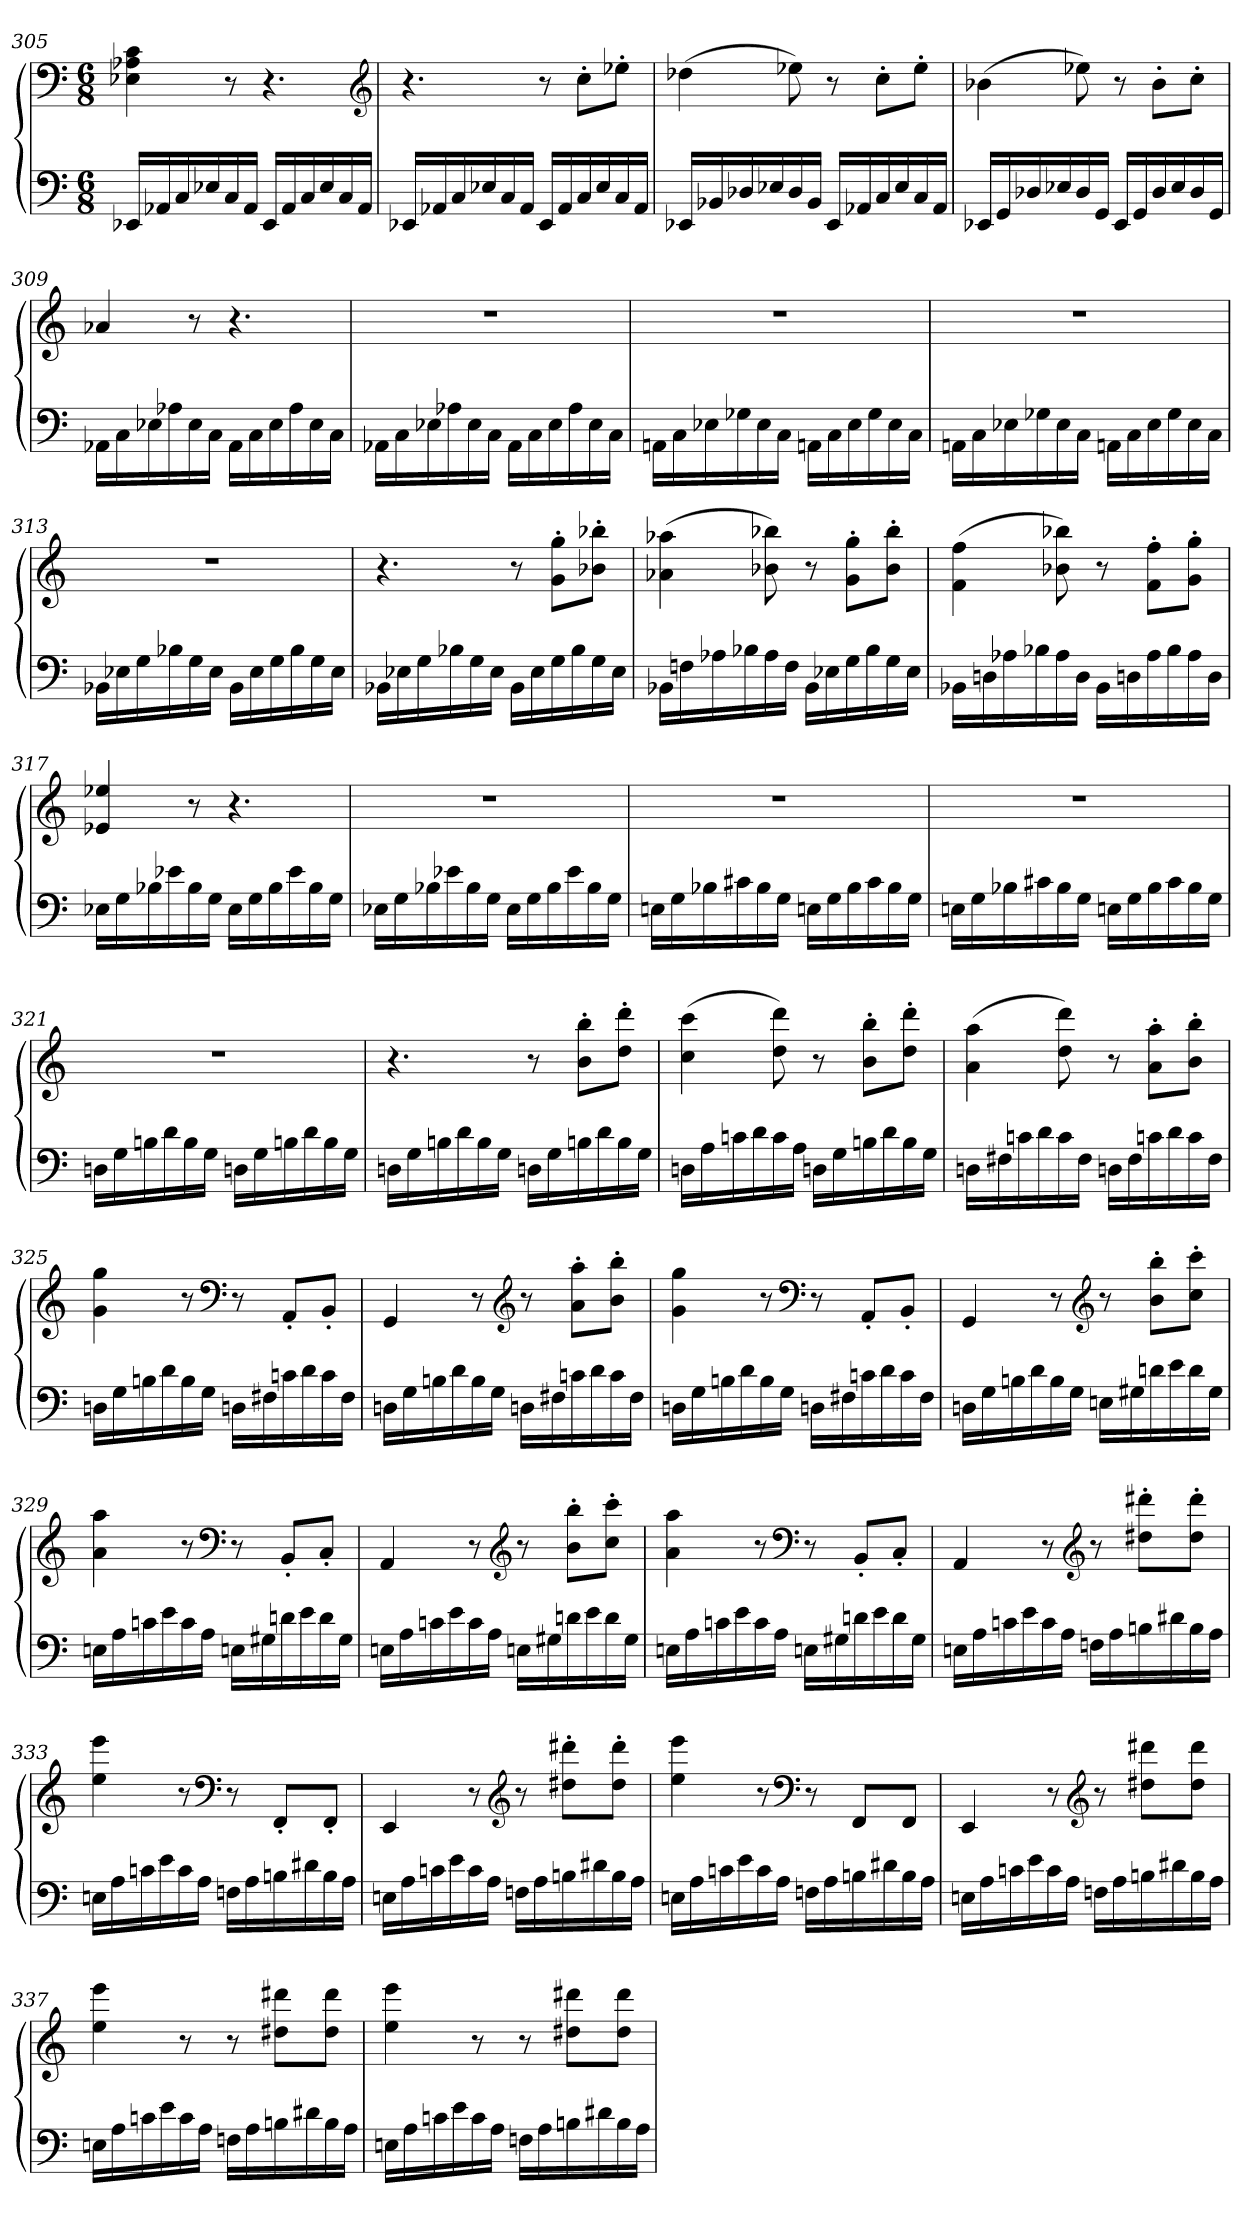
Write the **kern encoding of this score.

**kern	**kern
*part1	*part1
*staff2	*staff1
*clefF4	*clefF4
*k[]	*k[]
*M6/8	*M6/8
=305	=305
16EE-XLL	4E-X 4A-X 4c
16AA-X	.
16C	.
16E-X	.
16C	8r
16AA-JJ	.
16EE-LL	4.r
16AA-	.
16C	.
16E-	.
16C	.
16AA-JJ	.
*	*clefG2
=306	=306
16EE-XLL	4.r
16AA-X	.
16C	.
16E-X	.
16C	.
16AA-JJ	.
16EE-LL	8r
16AA-	.
16C	8cc'L
16E-	.
16C	8ee-X'J
16AA-JJ	.
=307	=307
16EE-XLL	(4dd-X
16BB-X	.
16D-X	.
16E-X	.
16D-	8ee-X)
16BB-JJ	.
16EE-LL	8r
16AA-X	.
16C	8cc'L
16E-	.
16C	8ee-'J
16AA-JJ	.
=308	=308
16EE-XLL	(4b-X
16GG	.
16D-X	.
16E-X	.
16D-	8ee-X)
16GGJJ	.
16EE-LL	8r
16GG	.
16D-	8b-'L
16E-	.
16D-	8cc'J
16GGJJ	.
=309	=309
16AA-XLL	4a-X
16C	.
16E-X	.
16A-X	.
16E-	8r
16CJJ	.
16AA-LL	4.r
16C	.
16E-	.
16A-	.
16E-	.
16CJJ	.
=310	=310
16AA-XLL	2.r
16C	.
16E-X	.
16A-X	.
16E-	.
16CJJ	.
16AA-LL	.
16C	.
16E-	.
16A-	.
16E-	.
16CJJ	.
=311	=311
16AAnLL	2.r
16C	.
16E-X	.
16G-X	.
16E-	.
16CJJ	.
16AAnLL	.
16C	.
16E-	.
16G-	.
16E-	.
16CJJ	.
=312	=312
16AAnLL	2.r
16C	.
16E-X	.
16G-X	.
16E-	.
16CJJ	.
16AAnLL	.
16C	.
16E-	.
16G-	.
16E-	.
16CJJ	.
=313	=313
16BB-XLL	2.r
16E-X	.
16G	.
16B-X	.
16G	.
16E-JJ	.
16BB-LL	.
16E-	.
16G	.
16B-	.
16G	.
16E-JJ	.
=314	=314
16BB-XLL	4.r
16E-X	.
16G	.
16B-X	.
16G	.
16E-JJ	.
16BB-LL	8r
16E-	.
16G	8g' 8gg'L
16B-	.
16G	8b-X' 8bb-X'J
16E-JJ	.
=315	=315
16BB-XLL	(4a-X 4aa-X
16Fn	.
16A-X	.
16B-X	.
16A-	8b-X 8bb-X)
16FJJ	.
16BB-LL	8r
16E-X	.
16G	8g' 8gg'L
16B-	.
16G	8b-' 8bb-'J
16E-JJ	.
=316	=316
16BB-XLL	(4f 4ff
16Dn	.
16A-X	.
16B-X	.
16A-	8b-X 8bb-X)
16DJJ	.
16BB-LL	8r
16Dn	.
16A-	8f' 8ff'L
16B-	.
16A-	8g' 8gg'J
16DJJ	.
=317	=317
16E-XLL	4e-X 4ee-X
16G	.
16B-X	.
16e-X	.
16B-	8r
16GJJ	.
16E-LL	4.r
16G	.
16B-	.
16e-	.
16B-	.
16GJJ	.
=318	=318
16E-XLL	2.r
16G	.
16B-X	.
16e-X	.
16B-	.
16GJJ	.
16E-LL	.
16G	.
16B-	.
16e-	.
16B-	.
16GJJ	.
=319	=319
16EnLL	2.r
16G	.
16B-X	.
16c#X	.
16B-	.
16GJJ	.
16EnLL	.
16G	.
16B-	.
16c#	.
16B-	.
16GJJ	.
=320	=320
16EnLL	2.r
16G	.
16B-X	.
16c#X	.
16B-	.
16GJJ	.
16EnLL	.
16G	.
16B-	.
16c#	.
16B-	.
16GJJ	.
=321	=321
16DnLL	2.r
16G	.
16Bn	.
16d	.
16B	.
16GJJ	.
16DnLL	.
16G	.
16Bn	.
16d	.
16B	.
16GJJ	.
=322	=322
16DnLL	4.r
16G	.
16Bn	.
16d	.
16B	.
16GJJ	.
16DnLL	8r
16G	.
16Bn	8b' 8bb'L
16d	.
16B	8dd' 8ddd'J
16GJJ	.
=323	=323
16DnLL	(4cc 4ccc
16A	.
16cn	.
16d	.
16c	8dd 8ddd)
16AJJ	.
16DnLL	8r
16G	.
16Bn	8b' 8bb'L
16d	.
16B	8dd' 8ddd'J
16GJJ	.
=324	=324
16DnLL	(4a 4aa
16F#X	.
16cn	.
16d	.
16c	8dd 8ddd)
16F#JJ	.
16DnLL	8r
16F#	.
16cn	8a' 8aa'L
16d	.
16c	8b' 8bb'J
16F#JJ	.
=325	=325
16DnLL	4g 4gg
16G	.
16Bn	.
16d	.
16B	8r
16GJJ	.
*	*clefF4
16DnLL	8r
16F#X	.
16cn	8AA'L
16d	.
16c	8BB'J
16F#JJ	.
=326	=326
16DnLL	4GG
16G	.
16Bn	.
16d	.
16B	8r
16GJJ	.
*	*clefG2
16DnLL	8r
16F#X	.
16cn	8a' 8aa'L
16d	.
16c	8b' 8bb'J
16F#JJ	.
=327	=327
16DnLL	4g 4gg
16G	.
16Bn	.
16d	.
16B	8r
16GJJ	.
*	*clefF4
16DnLL	8r
16F#X	.
16cn	8AA'L
16d	.
16c	8BB'J
16F#JJ	.
=328	=328
16DnLL	4GG
16G	.
16Bn	.
16d	.
16B	8r
16GJJ	.
*	*clefG2
16EnLL	8r
16G#X	.
16dn	8b' 8bb'L
16e	.
16d	8cc' 8ccc'J
16G#JJ	.
=329	=329
16EnLL	4a 4aa
16A	.
16cn	.
16e	.
16c	8r
16AJJ	.
*	*clefF4
16EnLL	8r
16G#X	.
16dn	8BB'L
16e	.
16d	8C'J
16G#JJ	.
=330	=330
16EnLL	4AA
16A	.
16cn	.
16e	.
16c	8r
16AJJ	.
*	*clefG2
16EnLL	8r
16G#X	.
16dn	8b' 8bb'L
16e	.
16d	8cc' 8ccc'J
16G#JJ	.
=331	=331
16EnLL	4a 4aa
16A	.
16cn	.
16e	.
16c	8r
16AJJ	.
*	*clefF4
16EnLL	8r
16G#X	.
16dn	8BB'L
16e	.
16d	8C'J
16G#JJ	.
=332	=332
16EnLL	4AA
16A	.
16cn	.
16e	.
16c	8r
16AJJ	.
*	*clefG2
16FnLL	8r
16A	.
16Bn	8dd#X' 8ddd#X'L
16d#X	.
16B	8dd#' 8ddd#'J
16AJJ	.
=333	=333
16EnLL	4ee 4eee
16A	.
16cn	.
16e	.
16c	8r
16AJJ	.
*	*clefF4
16FnLL	8r
16A	.
16Bn	8FF'L
16d#X	.
16B	8FF'J
16AJJ	.
=334	=334
16EnLL	4EE
16A	.
16cn	.
16e	.
16c	8r
16AJJ	.
*	*clefG2
16FnLL	8r
16A	.
16Bn	8dd#X' 8ddd#X'L
16d#X	.
16B	8dd#' 8ddd#'J
16AJJ	.
=335	=335
16EnLL	4ee 4eee
16A	.
16cn	.
16e	.
16c	8r
16AJJ	.
*	*clefF4
16FnLL	8r
16A	.
16Bn	8FFL
16d#X	.
16B	8FFJ
16AJJ	.
=336	=336
16EnLL	4EE
16A	.
16cn	.
16e	.
16c	8r
16AJJ	.
*	*clefG2
16FnLL	8r
16A	.
16Bn	8dd#X 8ddd#XL
16d#X	.
16B	8dd# 8ddd#J
16AJJ	.
=337	=337
16EnLL	4ee 4eee
16A	.
16cn	.
16e	.
16c	8r
16AJJ	.
16FnLL	8r
16A	.
16Bn	8dd#X 8ddd#XL
16d#X	.
16B	8dd# 8ddd#J
16AJJ	.
=338	=338
16EnLL	4ee 4eee
16A	.
16cn	.
16e	.
16c	8r
16AJJ	.
16FnLL	8r
16A	.
16Bn	8dd#X 8ddd#XL
16d#X	.
16B	8dd# 8ddd#J
16AJJ	.
=	=
*-	*-
